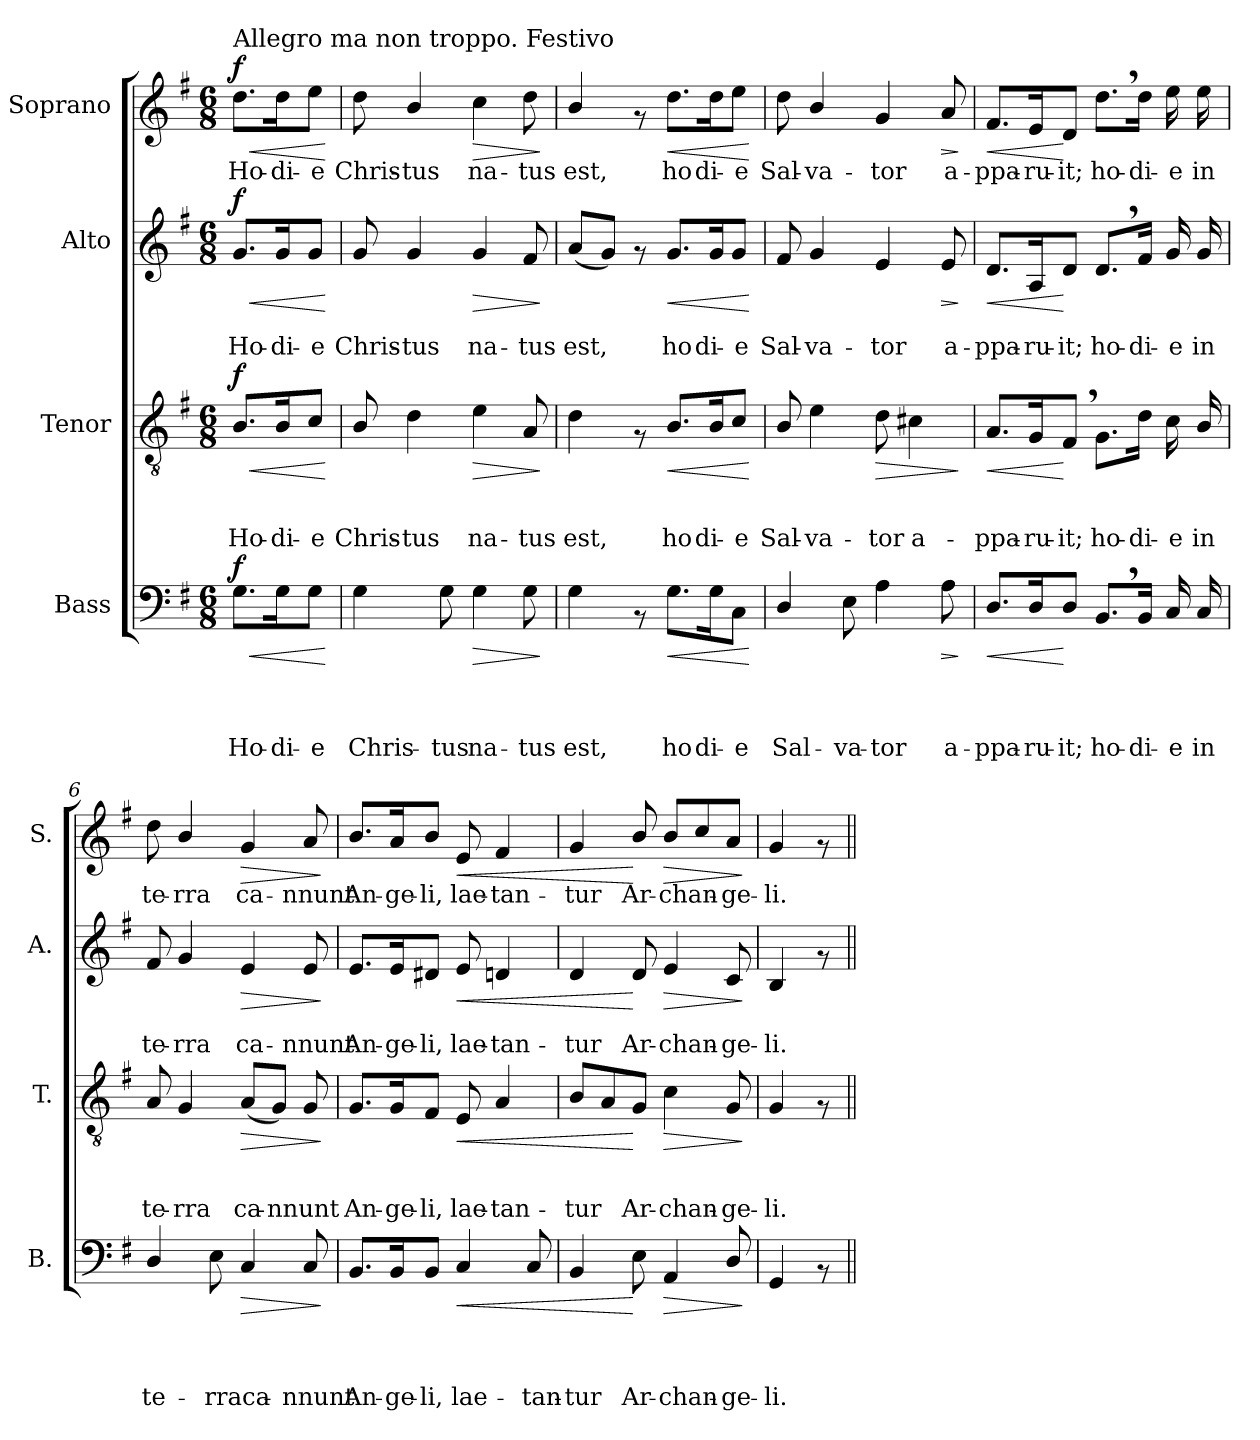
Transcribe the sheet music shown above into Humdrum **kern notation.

**kern	**text	**text	**text	**text	**dynam	**kern	**text	**text	**text	**dynam	**kern	**text	**text	**dynam	**kern	**text	**dynam
*part4	*part4	*part4	*part4	*part4	*part4	*part3	*part3	*part3	*part3	*part3	*part2	*part2	*part2	*part2	*part1	*part1	*part1
*staff4	*staff4	*staff4	*staff4	*staff4	*staff4	*staff3	*staff3	*staff3	*staff3	*staff3	*staff2	*staff2	*staff2	*staff2	*staff1	*staff1	*staff1
*I"Bass	*	*	*	*	*	*I"Tenor	*	*	*	*	*I"Alto	*	*	*	*I"Soprano	*	*
*I'B.	*	*	*	*	*	*I'T.	*	*	*	*	*I'A.	*	*	*	*I'S.	*	*
!!LO:PB:g=z
*clefF4	*	*	*	*	*	*clefGv2	*	*	*	*	*clefG2	*	*	*	*clefG2	*	*
*k[f#]	*	*	*	*	*	*k[f#]	*	*	*	*	*k[f#]	*	*	*	*k[f#]	*	*
*G:	*	*	*	*	*	*G:	*	*	*	*	*G:	*	*	*	*G:	*	*
*M6/8	*	*	*	*	*	*M6/8	*	*	*	*	*M6/8	*	*	*	*M6/8	*	*
=1	=1	=1	=1	=1	=1	=1	=1	=1	=1	=1	=1	=1	=1	=1	=1	=1	=1
!	!	!	!	!	!	!	!	!	!	!	!	!	!	!	!LO:TX:a:t=Allegro ma non troppo. Festivo	!	!
!	!	!	!	!LO:LY:b	!LO:HP:b	!	!	!	!LO:LY:b	!LO:HP:b	!	!	!LO:LY:b	!LO:HP:b	!	!LO:LY:b	!LO:HP:b
!	!	!	!	!	!LO:DY:n=1:a	!	!	!	!	!LO:DY:n=1:a	!	!	!	!LO:DY:n=1:a	!	!	!LO:DY:n=1:a
8.G\L	.	.	.	Ho-	< f	8.B/L	.	.	Ho-	< f	8.g/L	.	Ho-	< f	8.dd\L	Ho-	< f
!	!	!	!	!LO:LY:b	!	!	!	!	!LO:LY:b	!	!	!	!LO:LY:b	!	!	!LO:LY:b	!
16G\k	.	.	.	-di-	.	16B/k	.	.	-di-	.	16g/k	.	-di-	.	16dd\k	-di-	.
!	!	!	!	!LO:LY:b	!	!	!	!	!LO:LY:b	!	!	!	!LO:LY:b	!	!	!LO:LY:b	!
8G\J	.	.	.	-e	.	8c/J	.	.	-e	.	8g/J	.	-e	.	8ee\J	-e	.
.	.	.	.	.	[	.	.	.	.	[	.	.	.	[	.	.	[
=2	=2	=2	=2	=2	=2	=2	=2	=2	=2	=2	=2	=2	=2	=2	=2	=2	=2
!	!	!	!	!LO:LY:b	!	!	!	!	!LO:LY:b	!	!	!	!LO:LY:b	!	!	!LO:LY:b	!
4G\	.	.	.	Chris-	.	8B/	.	.	Chris-	.	8g/	.	Chris-	.	8dd\	Chris-	.
!	!	!	!	!	!	!	!	!	!LO:LY:b	!	!	!	!LO:LY:b	!	!	!LO:LY:b	!
.	.	.	.	.	.	4d\	.	.	-tus	.	4g/	.	-tus	.	4b/	-tus	.
!	!	!	!	!LO:LY:b	!	!	!	!	!	!	!	!	!	!	!	!	!
8G\	.	.	.	-tus	.	.	.	.	.	.	.	.	.	.	.	.	.
!	!	!	!	!LO:LY:b	!LO:HP:b	!	!	!	!LO:LY:b	!LO:HP:b	!	!	!LO:LY:b	!LO:HP:b	!	!LO:LY:b	!LO:HP:b
4G\	.	.	.	na-	>	4e\	.	.	na-	>	4g/	.	na-	>	4cc\	na-	>
!	!	!	!	!LO:LY:b	!	!	!	!	!LO:LY:b	!	!	!	!LO:LY:b	!	!	!LO:LY:b	!
8G\	.	.	.	-tus	.	8A/	.	.	-tus	.	8f#/	.	-tus	.	8dd\	-tus	.
.	.	.	.	.	]	.	.	.	.	]	.	.	.	]	.	.	]
=3	=3	=3	=3	=3	=3	=3	=3	=3	=3	=3	=3	=3	=3	=3	=3	=3	=3
!	!	!	!	!LO:LY:b	!	!	!	!	!LO:LY:b	!	!	!	!LO:LY:b	!	!	!LO:LY:b	!
4G\	.	.	.	est,	.	4d\	.	.	est,	.	(<8a/L	.	est,	.	4b/	est,	.
.	.	.	.	.	.	.	.	.	.	.	8g/J)	.	.	.	.	.	.
8rAA	.	.	.	.	.	8rF	.	.	.	.	8rf	.	.	.	8rf	.	.
!	!	!	!	!LO:LY:b	!LO:HP:b	!	!	!	!LO:LY:b	!LO:HP:b	!	!	!LO:LY:b	!LO:HP:b	!	!LO:LY:b	!LO:HP:b
8.G\L	.	.	.	ho	<	8.B/L	.	.	ho	<	8.g/L	.	ho	<	8.dd\L	ho	<
!	!	!	!	!LO:LY:b	!	!	!	!	!LO:LY:b	!	!	!	!LO:LY:b	!	!	!LO:LY:b	!
16G\k	.	.	.	di-	.	16B/k	.	.	di-	.	16g/k	.	di-	.	16dd\k	di-	.
!	!	!	!	!LO:LY:b	!	!	!	!	!LO:LY:b	!	!	!	!LO:LY:b	!	!	!LO:LY:b	!
8C\J	.	.	.	-e	.	8c/J	.	.	-e	.	8g/J	.	-e	.	8ee\J	-e	.
.	.	.	.	.	[	.	.	.	.	[	.	.	.	[	.	.	[
=4	=4	=4	=4	=4	=4	=4	=4	=4	=4	=4	=4	=4	=4	=4	=4	=4	=4
!	!	!	!	!LO:LY:b	!	!	!	!	!LO:LY:b	!	!	!	!LO:LY:b	!	!	!LO:LY:b	!
4D/	.	.	.	Sal-	.	8B/	.	.	Sal-	.	8f#/	.	Sal-	.	8dd\	Sal-	.
!	!	!	!	!	!	!	!	!	!LO:LY:b	!	!	!	!LO:LY:b	!	!	!LO:LY:b	!
.	.	.	.	.	.	4e\	.	.	-va-	.	4g/	.	-va-	.	4b/	-va-	.
!	!	!	!	!LO:LY:b	!	!	!	!	!	!	!	!	!	!	!	!	!
8E\	.	.	.	-va-	.	.	.	.	.	.	.	.	.	.	.	.	.
!	!	!	!	!LO:LY:b	!	!	!	!	!LO:LY:b	!LO:HP:b	!	!	!LO:LY:b	!	!	!LO:LY:b	!
4A\	.	.	.	-tor	.	8d\	.	.	-tor	>	4e/	.	-tor	.	4g/	-tor	.
!	!	!	!	!	!	!	!	!	!LO:LY:b	!	!	!	!	!	!	!	!
.	.	.	.	.	.	4c#X\	.	.	a-	.	.	.	.	.	.	.	.
!	!	!	!	!LO:LY:b	!LO:HP:b	!	!	!	!	!	!	!	!LO:LY:b	!LO:HP:b	!	!LO:LY:b	!LO:HP:b
8A\	.	.	.	a-	>	.	.	.	.	.	8e/	.	a-	>	8a/	a-	>
.	.	.	.	.	]	.	.	.	.	]	.	.	.	]	.	.	]
=5	=5	=5	=5	=5	=5	=5	=5	=5	=5	=5	=5	=5	=5	=5	=5	=5	=5
!	!	!	!	!LO:LY:b	!LO:HP:b	!	!	!	!LO:LY:b	!LO:HP:b	!	!	!LO:LY:b	!LO:HP:b	!	!LO:LY:b	!LO:HP:b
8.D/L	.	.	.	-ppa-	<	8.A/L	.	.	-ppa-	<	8.d/L	.	-ppa-	<	8.f#/L	-ppa-	<
!	!	!	!	!LO:LY:b	!	!	!	!	!LO:LY:b	!	!	!	!LO:LY:b	!	!	!LO:LY:b	!
16D/k	.	.	.	-ru-	.	16G/k	.	.	-ru-	.	16A/k	.	-ru-	.	16e/k	-ru-	.
!	!	!	!	!LO:LY:b	!	!	!	!	!LO:LY:b	!	!	!	!LO:LY:b	!	!	!LO:LY:b	!
8D/J	.	.	.	-it;	[	8F#,>/J	.	.	-it;	[	8d/J	.	-it;	[	8d/J	-it;	[
!	!	!	!	!LO:LY:b	!	!	!	!	!LO:LY:b	!	!	!	!LO:LY:b	!	!	!LO:LY:b	!
8.BB,>/L	.	.	.	ho-	.	8.G\L	.	.	ho-	.	8.d,>/L	.	ho-	.	8.dd,>\L	ho-	.
!	!	!	!	!LO:LY:b	!	!	!	!	!LO:LY:b	!	!	!	!LO:LY:b	!	!	!LO:LY:b	!
16BB/Jk	.	.	.	-di-	.	16d\Jk	.	.	-di-	.	16f#/Jk	.	-di-	.	16dd\Jk	-di-	.
!	!	!	!	!LO:LY:b	!	!	!	!	!LO:LY:b	!	!	!	!LO:LY:b	!	!	!LO:LY:b	!
16C/	.	.	.	-e	.	16c\	.	.	-e	.	16g/	.	-e	.	16ee\	-e	.
!	!	!	!	!LO:LY:b	!	!	!	!	!LO:LY:b	!	!	!	!LO:LY:b	!	!	!LO:LY:b	!
16C/	.	.	.	in	.	16B/	.	.	in	.	16g/	.	in	.	16ee\	in	.
=6	=6	=6	=6	=6	=6	=6	=6	=6	=6	=6	=6	=6	=6	=6	=6	=6	=6
!	!	!	!	!LO:LY:b	!	!	!	!	!LO:LY:b	!	!	!	!LO:LY:b	!	!	!LO:LY:b	!
4D/	.	.	.	te-	.	8A/	.	.	te-	.	8f#/	.	te-	.	8dd\	te-	.
!	!	!	!	!	!	!	!	!	!LO:LY:b	!	!	!	!LO:LY:b	!	!	!LO:LY:b	!
.	.	.	.	.	.	4G/	.	.	-rra	.	4g/	.	-rra	.	4b/	-rra	.
!	!	!	!	!LO:LY:b	!	!	!	!	!	!	!	!	!	!	!	!	!
8E\	.	.	.	-rraca-	.	.	.	.	.	.	.	.	.	.	.	.	.
!	!	!	!	!	!LO:HP:b	!	!	!	!LO:LY:b	!LO:HP:b	!	!	!LO:LY:b	!LO:HP:b	!	!LO:LY:b	!LO:HP:b
4C/	.	.	.	.	>	(<8A/L	.	.	ca-	>	4e/	.	ca-	>	4g/	ca-	>
!	!	!	!	!	!	!	!	!	!LO:LY:b	!	!	!	!	!	!	!	!
.	.	.	.	.	.	8G/J)	.	.	-nnunt	.	.	.	.	.	.	.	.
!	!	!	!	!LO:LY:b	!	!	!	!	!	!	!	!	!LO:LY:b	!	!	!LO:LY:b	!
8C/	.	.	.	-nnunt	.	8G/	.	.	.	.	8e/	.	-nnunt	.	8a/	-nnunt	.
.	.	.	.	.	]	.	.	.	.	]	.	.	.	]	.	.	]
!!LO:LB:g=z
=7	=7	=7	=7	=7	=7	=7	=7	=7	=7	=7	=7	=7	=7	=7	=7	=7	=7
!	!	!	!	!LO:LY:b	!	!	!	!	!LO:LY:b	!	!	!	!LO:LY:b	!	!	!LO:LY:b	!
8.BB/L	.	.	.	An-	.	8.G/L	.	.	An-	.	8.e/L	.	An-	.	8.b/L	An-	.
!	!	!	!	!LO:LY:b	!	!	!	!	!LO:LY:b	!	!	!	!LO:LY:b	!	!	!LO:LY:b	!
16BB/k	.	.	.	-ge-	.	16G/k	.	.	-ge-	.	16e/k	.	-ge-	.	16a/k	-ge-	.
!	!	!	!	!LO:LY:b	!	!	!	!	!LO:LY:b	!	!	!	!LO:LY:b	!	!	!LO:LY:b	!
8BB/J	.	.	.	-li,	.	8F#/J	.	.	-li,	.	8d#X/J	.	-li,	.	8b/J	-li,	.
!	!	!	!	!LO:LY:b	!LO:HP:b	!	!	!	!LO:LY:b	!LO:HP:b	!	!	!LO:LY:b	!LO:HP:b	!	!LO:LY:b	!LO:HP:b
4C/	.	.	.	lae-	<	8E/	.	.	lae-	<	8e/	.	lae-	<	8e/	lae-	<
!	!	!	!	!	!	!	!	!	!LO:LY:b	!	!	!	!LO:LY:b	!	!	!LO:LY:b	!
.	.	.	.	.	.	4A/	.	.	-tan-	.	4dn/	.	-tan-	.	4f#/	-tan-	.
!	!	!	!	!LO:LY:b	!	!	!	!	!	!	!	!	!	!	!	!	!
8C/	.	.	.	-tan-	.	.	.	.	.	.	.	.	.	.	.	.	.
=8	=8	=8	=8	=8	=8	=8	=8	=8	=8	=8	=8	=8	=8	=8	=8	=8	=8
!	!	!	!	!LO:LY:b	!	!	!	!	!LO:LY:b	!	!	!	!LO:LY:b	!	!	!LO:LY:b	!
4BB/	.	.	.	-tur	.	8B/L	.	.	-tur	.	4d/	.	-tur	.	4g/	-tur	.
.	.	.	.	.	.	8A/	.	.	.	.	.	.	.	.	.	.	.
!	!	!	!	!LO:LY:b	!	!	!	!	!LO:LY:b	!	!	!	!LO:LY:b	!	!	!LO:LY:b	!
8E\	.	.	.	Ar-	[	8G/J	.	.	Ar-	[	8d/	.	Ar-	[	8b/	Ar-	[
!	!	!	!	!LO:LY:b	!LO:HP:b	!	!	!	!LO:LY:b	!LO:HP:b	!	!	!LO:LY:b	!LO:HP:b	!	!LO:LY:b	!LO:HP:b
4AA/	.	.	.	-chan-	>	4c\	.	.	-chan-	>	4e/	.	-chan-	>	8b/L	-chan-	>
.	.	.	.	.	.	.	.	.	.	.	.	.	.	.	8cc/	.	.
!	!	!	!	!LO:LY:b	!	!	!	!	!LO:LY:b	!	!	!	!LO:LY:b	!	!	!LO:LY:b	!
8D/	.	.	.	-ge-	.	8G/	.	.	-ge-	.	8c/	.	-ge-	.	8a/J	-ge-	.
.	.	.	.	.	]	.	.	.	.	]	.	.	.	]	.	.	]
=9	=9	=9	=9	=9	=9	=9	=9	=9	=9	=9	=9	=9	=9	=9	=9	=9	=9
!	!	!	!	!LO:LY:b	!	!	!	!	!LO:LY:b	!	!	!	!LO:LY:b	!	!	!LO:LY:b	!
4GG/	.	.	.	-li.	.	4G/	.	.	-li.	.	4B/	.	-li.	.	4g/	-li.	.
8rAA	.	.	.	.	.	8rF	.	.	.	.	8rf	.	.	.	8rf	.	.
=||	=||	=||	=||	=||	=||	=||	=||	=||	=||	=||	=||	=||	=||	=||	=||	=||	=||
*-	*-	*-	*-	*-	*-	*-	*-	*-	*-	*-	*-	*-	*-	*-	*-	*-	*-
